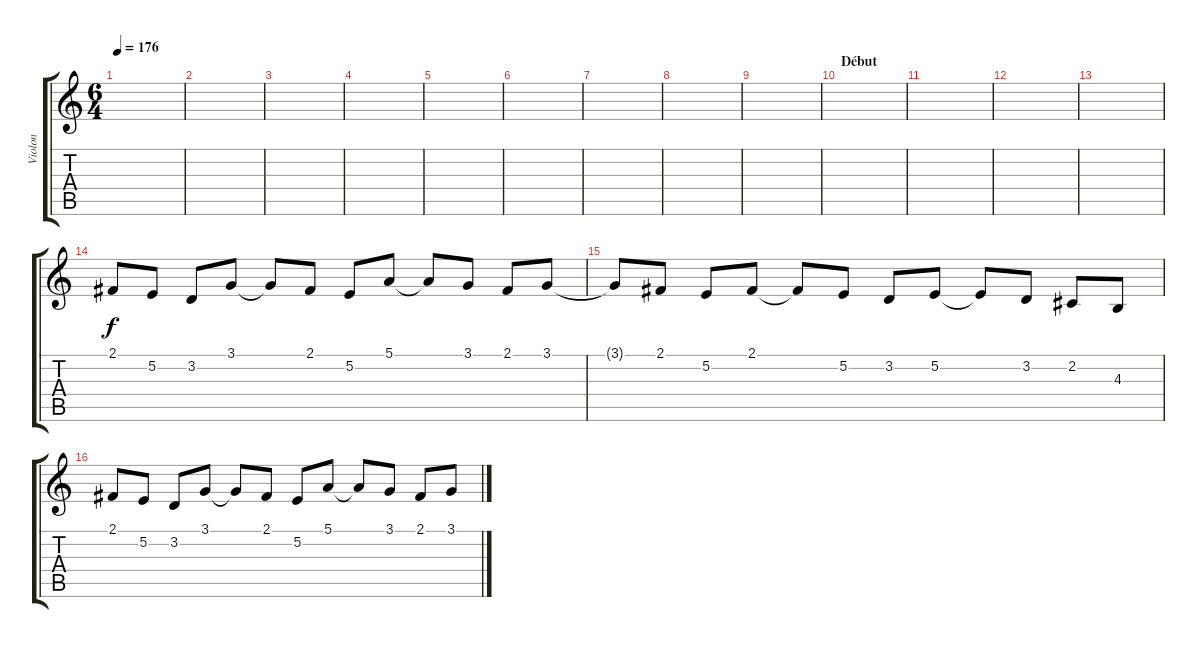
\track ("Violon" "Violon") {instrument violin}
\staff {score tabs}
\tuning (E4 B3 G3 D3 A2 E2) {hide}
\ts (6 4)
\tempo 176
\clef g2
\ks c
|
|
|
|
|
|
|
|
|
\section ("" "Début")
|
|
|
|
2.1.8 5.2.8 3.2.8 3.1.8 3.1{t}.8 2.1.8 5.2.8 5.1.8 5.1{t}.8 3.1.8 2.1.8 3.1.8 |
3.1{t}.8 2.1.8 5.2.8 2.1.8 2.1{t}.8 5.2.8 3.2.8 5.2.8 5.2{t}.8 3.2.8 2.2.8 4.3.8 |
2.1.8 5.2.8 3.2.8 3.1.8 3.1{t}.8 2.1.8 5.2.8 5.1.8 5.1{t}.8 3.1.8 2.1.8 3.1.8
